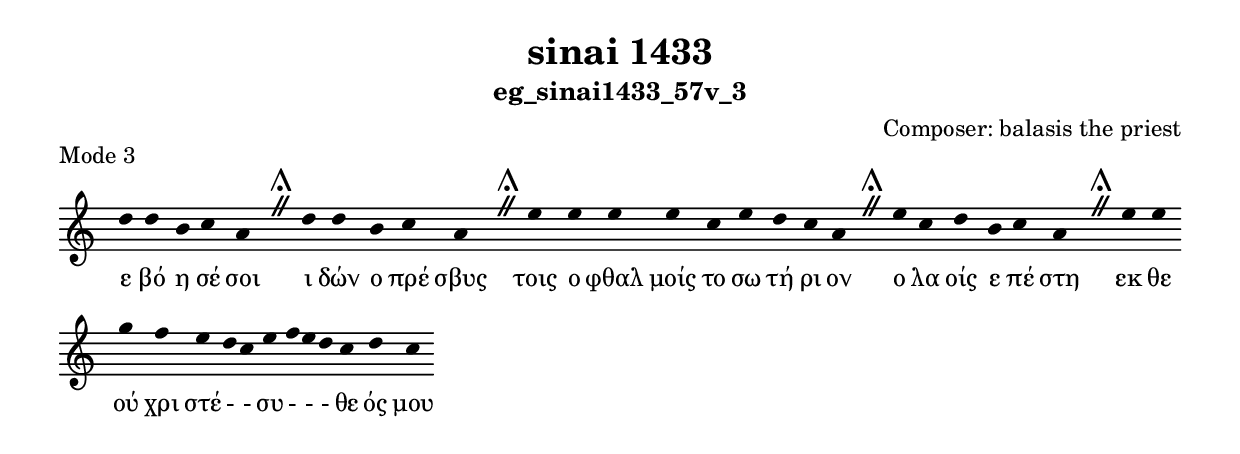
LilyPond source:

\include "gregorian.ly"

	\header {
 	  title = "sinai 1433"
	  subtitle = "eg_sinai1433_57v_3"
	  composer = "Composer: balasis the priest"
	  piece = "Mode 3"
	}

	chant = {
	  d''4 d''4 b'4 c''4 a'4 \divisioMaior
 d''4 d''4 b'4 c''4 a'4 \divisioMaior
 e''4 e''4 e''4 e''4 c''4 e''4 d''4 c''4 a'4 \divisioMaior
 e''4 c''4 d''4 b'4 c''4 a'4 \divisioMaior
 e''4 e''4 g''4 f''4 e''4 d''4 c''4 e''4 f''4 e''4 d''4 c''4 d''4 c''4\finalis
	}

	verba = \lyricmode {ε βό η σέ σοι 
ι δών ο πρέ σβυς 
τοις ο φθαλ μοίς το σω τή ρι ον 
ο λα οίς ε πέ στη 
εκ θε ού χρι στέ -  - συ -  -  - θε ός μου 
	}


	\score {
	  \new Staff <<
	  \new Voice = "melody" \chant
	  \new Lyrics = "one" \lyricsto melody \verba
	  >>
	  \layout {
	    \context {
	      \Staff
	      \remove "Time_signature_engraver"
	      \remove "Bar_engraver"
	    }
	    \context {
	      \Voice
	      \remove "Stem_engraver"
	    }
	  }
	}